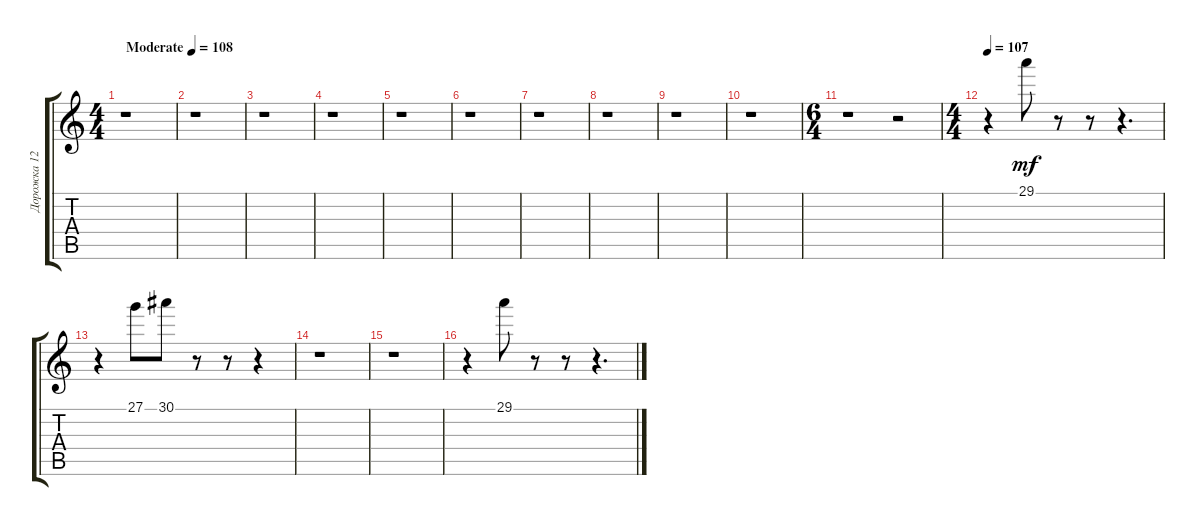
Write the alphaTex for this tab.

\track ("Дорожка 12" "Дорожка 12") {instrument celesta}
\staff {score tabs}
\tuning (E4 B3 G3 D3 A2 E2) {hide}
\ts (4 4)
\tempo (108 "Moderate")
\clef g2
\ks c
r.1{dy mf instrument celesta} |
r.1 |
r.1 |
r.1 |
r.1 |
r.1 |
r.1 |
r.1 |
r.1 |
r.1 |
\ts (6 4)
r.1 r.2 |
\ts (4 4)
\tempo 107
r.4 29.1.8 r.8 r.8 r.4{d} |
r.4 27.1.8 30.1.8 r.8 r.8 r.4 |
r.1 |
r.1 |
r.4 29.1.8 r.8 r.8 r.4{d}
